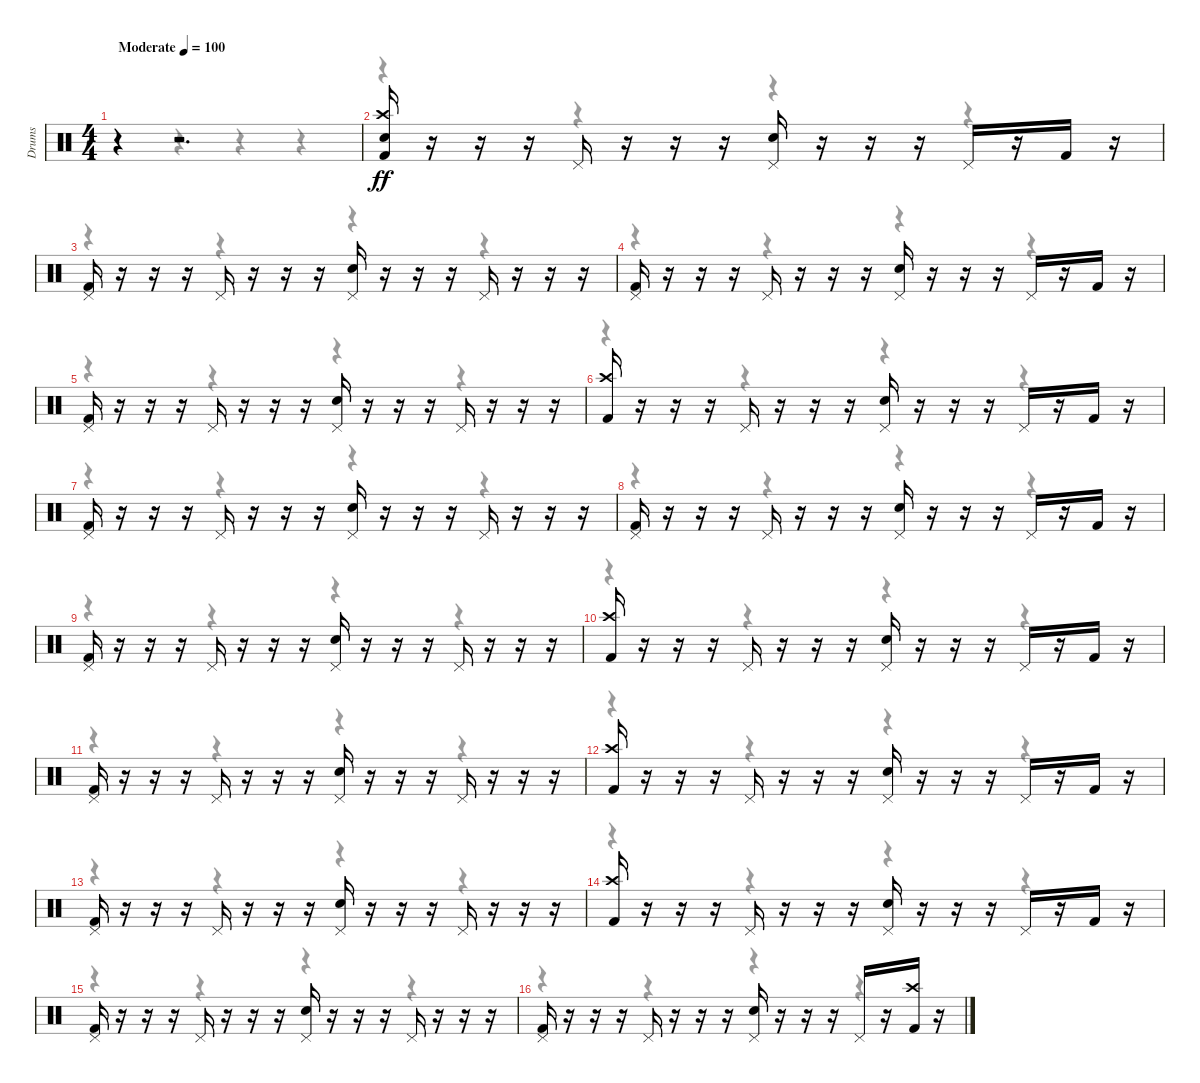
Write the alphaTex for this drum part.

\track ("Drums" "Drums") {instrument percussion}
\staff {score}
\articulation defaults
\voice
\ts (4 4)
\tempo (100 "Moderate")
\clef neutral
\ks c
r.4{dy ff} r.2{d} |
("Kick (hit) 2" "Snare (hit) 2" "Crash high (hit)").16 r.16 r.16 r.16 "Pedal Hi-Hat (hit)".16 r.16 r.16 r.16 ("Snare (hit) 2" "Pedal Hi-Hat (hit)").16 r.16 r.16 r.16 "Pedal Hi-Hat (hit)".16 r.16 "Kick (hit) 2".16 r.16 |
("Kick (hit) 2" "Pedal Hi-Hat (hit)").16 r.16 r.16 r.16 "Pedal Hi-Hat (hit)".16 r.16 r.16 r.16 ("Snare (hit) 2" "Pedal Hi-Hat (hit)").16 r.16 r.16 r.16 "Pedal Hi-Hat (hit)".16 r.16 r.16 r.16 |
("Kick (hit) 2" "Pedal Hi-Hat (hit)").16 r.16 r.16 r.16 "Pedal Hi-Hat (hit)".16 r.16 r.16 r.16 ("Snare (hit) 2" "Pedal Hi-Hat (hit)").16 r.16 r.16 r.16 "Pedal Hi-Hat (hit)".16 r.16 "Kick (hit) 2".16 r.16 |
("Kick (hit) 2" "Pedal Hi-Hat (hit)").16 r.16 r.16 r.16 "Pedal Hi-Hat (hit)".16 r.16 r.16 r.16 ("Snare (hit) 2" "Pedal Hi-Hat (hit)").16 r.16 r.16 r.16 "Pedal Hi-Hat (hit)".16 r.16 r.16 r.16 |
("Kick (hit) 2" "Crash high (hit)").16 r.16 r.16 r.16 "Pedal Hi-Hat (hit)".16 r.16 r.16 r.16 ("Snare (hit) 2" "Pedal Hi-Hat (hit)").16 r.16 r.16 r.16 "Pedal Hi-Hat (hit)".16 r.16 "Kick (hit) 2".16 r.16 |
("Kick (hit) 2" "Pedal Hi-Hat (hit)").16 r.16 r.16 r.16 "Pedal Hi-Hat (hit)".16 r.16 r.16 r.16 ("Snare (hit) 2" "Pedal Hi-Hat (hit)").16 r.16 r.16 r.16 "Pedal Hi-Hat (hit)".16 r.16 r.16 r.16 |
("Kick (hit) 2" "Pedal Hi-Hat (hit)").16 r.16 r.16 r.16 "Pedal Hi-Hat (hit)".16 r.16 r.16 r.16 ("Snare (hit) 2" "Pedal Hi-Hat (hit)").16 r.16 r.16 r.16 "Pedal Hi-Hat (hit)".16 r.16 "Kick (hit) 2".16 r.16 |
("Kick (hit) 2" "Pedal Hi-Hat (hit)").16 r.16 r.16 r.16 "Pedal Hi-Hat (hit)".16 r.16 r.16 r.16 ("Snare (hit) 2" "Pedal Hi-Hat (hit)").16 r.16 r.16 r.16 "Pedal Hi-Hat (hit)".16 r.16 r.16 r.16 |
("Kick (hit) 2" "Crash high (hit)").16 r.16 r.16 r.16 "Pedal Hi-Hat (hit)".16 r.16 r.16 r.16 ("Snare (hit) 2" "Pedal Hi-Hat (hit)").16 r.16 r.16 r.16 "Pedal Hi-Hat (hit)".16 r.16 "Kick (hit) 2".16 r.16 |
("Kick (hit) 2" "Pedal Hi-Hat (hit)").16 r.16 r.16 r.16 "Pedal Hi-Hat (hit)".16 r.16 r.16 r.16 ("Snare (hit) 2" "Pedal Hi-Hat (hit)").16 r.16 r.16 r.16 "Pedal Hi-Hat (hit)".16 r.16 r.16 r.16 |
("Kick (hit) 2" "Crash high (hit)").16 r.16 r.16 r.16 "Pedal Hi-Hat (hit)".16 r.16 r.16 r.16 ("Snare (hit) 2" "Pedal Hi-Hat (hit)").16 r.16 r.16 r.16 "Pedal Hi-Hat (hit)".16 r.16 "Kick (hit) 2".16 r.16 |
("Kick (hit) 2" "Pedal Hi-Hat (hit)").16 r.16 r.16 r.16 "Pedal Hi-Hat (hit)".16 r.16 r.16 r.16 ("Snare (hit) 2" "Pedal Hi-Hat (hit)").16 r.16 r.16 r.16 "Pedal Hi-Hat (hit)".16 r.16 r.16 r.16 |
("Kick (hit) 2" "Crash high (hit)").16 r.16 r.16 r.16 "Pedal Hi-Hat (hit)".16 r.16 r.16 r.16 ("Snare (hit) 2" "Pedal Hi-Hat (hit)").16 r.16 r.16 r.16 "Pedal Hi-Hat (hit)".16 r.16 "Kick (hit) 2".16 r.16 |
("Kick (hit) 2" "Pedal Hi-Hat (hit)").16 r.16 r.16 r.16 "Pedal Hi-Hat (hit)".16 r.16 r.16 r.16 ("Snare (hit) 2" "Pedal Hi-Hat (hit)").16 r.16 r.16 r.16 "Pedal Hi-Hat (hit)".16 r.16 r.16 r.16 |
("Kick (hit) 2" "Pedal Hi-Hat (hit)").16 r.16 r.16 r.16 "Pedal Hi-Hat (hit)".16 r.16 r.16 r.16 ("Snare (hit) 2" "Pedal Hi-Hat (hit)").16 r.16 r.16 r.16 "Pedal Hi-Hat (hit)".16 r.16 ("Kick (hit) 2" "Crash high (hit)").16 r.16
\voice
\clef neutral
\ottava regular
\simile none
\ks c
r.4{dy f} r.4 r.4 r.4 |
r.4 r.4 r.4 r.4 |
r.4 r.4 r.4 r.4 |
r.4 r.4 r.4 r.4 |
r.4 r.4 r.4 r.4 |
r.4 r.4 r.4 r.4 |
r.4 r.4 r.4 r.4 |
r.4 r.4 r.4 r.4 |
r.4 r.4 r.4 r.4 |
r.4 r.4 r.4 r.4 |
r.4 r.4 r.4 r.4 |
r.4 r.4 r.4 r.4 |
r.4 r.4 r.4 r.4 |
r.4 r.4 r.4 r.4 |
r.4 r.4 r.4 r.4 |
r.4 r.4 r.4 r.4
